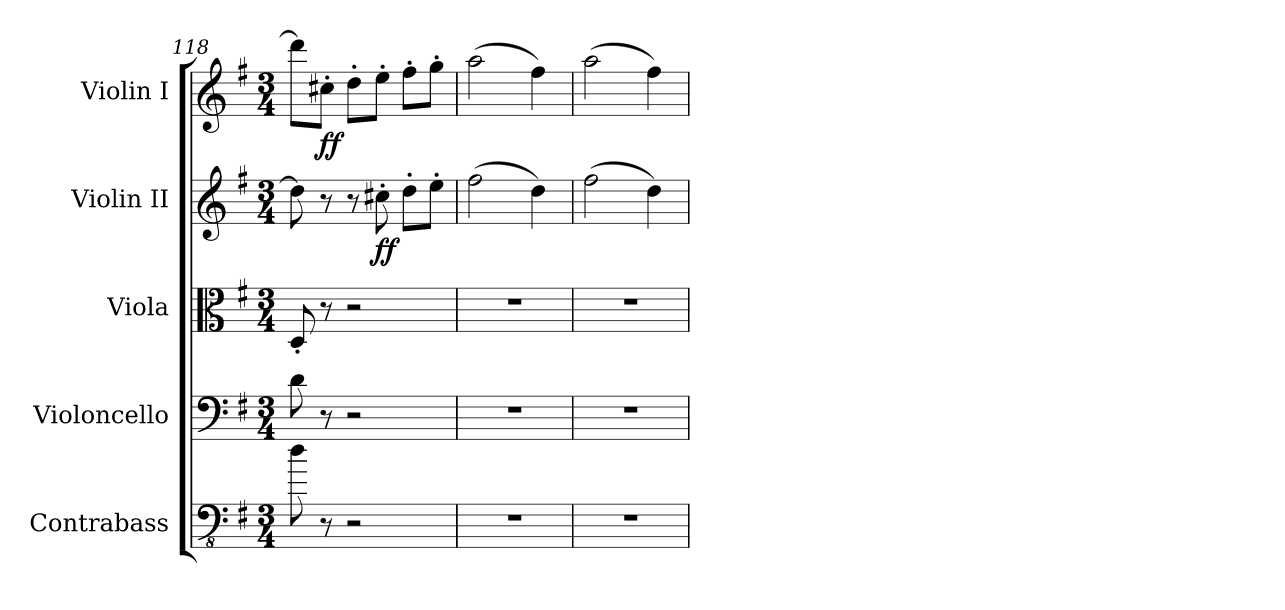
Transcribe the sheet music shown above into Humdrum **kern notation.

**kern	**kern	**kern	**kern	**dynam	**kern	**dynam
*part5	*part4	*part3	*part2	*part2	*part1	*part1
*staff5	*staff4	*staff3	*staff2	*staff2	*staff1	*staff1
*I"Contrabass	*I"Violoncello	*I"Viola	*I"Violin II	*	*I"Violin I	*
*I'Cb	*I'Vc	*I'Vla	*I'Vln	*	*I'Vln	*
*clefFv4	*clefF4	*clefC3	*clefG2	*	*clefG2	*
*ITrd7c12	*	*	*	*	*	*
*k[f#]	*k[f#]	*k[f#]	*k[f#]	*	*k[f#]	*
*M3/4	*M3/4	*M3/4	*M3/4	*	*M3/4	*
=118	=118	=118	=118	=118	=118	=118
8D\	8d\	8D'/	8dd\]	.	8ddd\L]	.
!	!	!	!	!	!	!LO:DY:b
8r	8r	8r	8r	.	8cc#X'\J	ff
2r	2r	2r	8r	.	8dd'\L	.
!	!	!	!	!LO:DY:b	!	!
.	.	.	8cc#X'\	ff	8ee'\J	.
.	.	.	8dd'\L	.	8ff#'\L	.
.	.	.	8ee'\J	.	8gg'\J	.
=119	=119	=119	=119	=119	=119	=119
2.r	2.r	2.r	(2ff#\	.	(2aa\	.
.	.	.	4dd\)	.	4ff#\)	.
=120	=120	=120	=120	=120	=120	=120
2.r	2.r	2.r	(2ff#\	.	(2aa\	.
.	.	.	4dd\)	.	4ff#\)	.
=	=	=	=	=	=	=
*-	*-	*-	*-	*-	*-	*-
